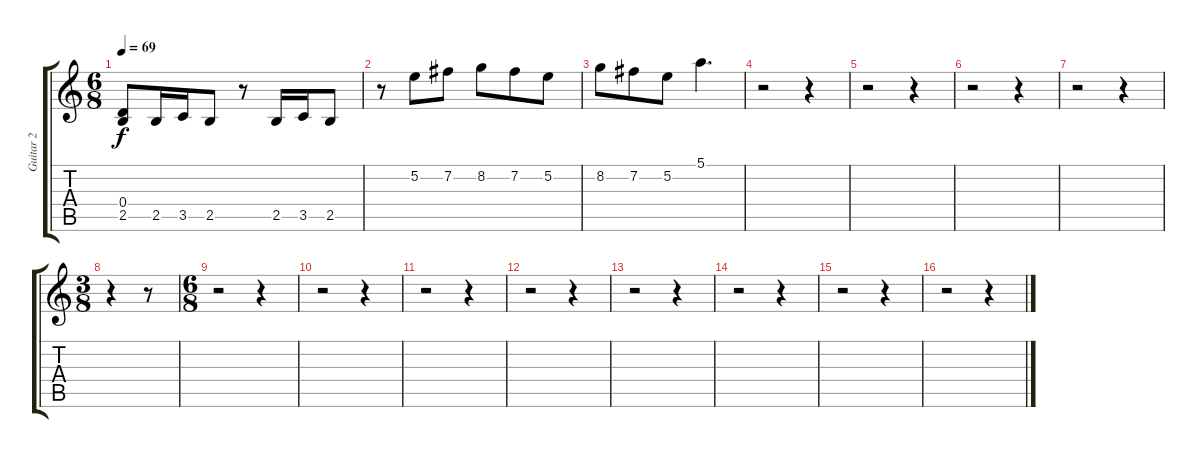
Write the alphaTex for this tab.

\track ("Guitar 2" "Guitar 2") {instrument acousticguitarsteel}
\staff {score tabs}
\tuning (E4 B3 G3 D3 A2 E2) {hide}
\ts (6 8)
\tempo 69
\clef g2
\ks c
(0.4 2.5).8{dy f} 2.5.16 3.5.16 2.5.8 r.8 2.5.16 3.5.16 2.5.8 |
r.8 5.2.8 7.2.8 8.2.8 7.2.8 5.2.8 |
8.2.8 7.2.8 5.2.8 5.1.4{d} |
r.2 r.4 |
r.2 r.4 |
r.2 r.4 |
r.2 r.4 |
\ts (3 8)
r.4 r.8 |
\ts (6 8)
r.2 r.4 |
r.2 r.4 |
r.2 r.4 |
r.2 r.4 |
r.2 r.4 |
r.2 r.4 |
r.2 r.4 |
r.2 r.4
